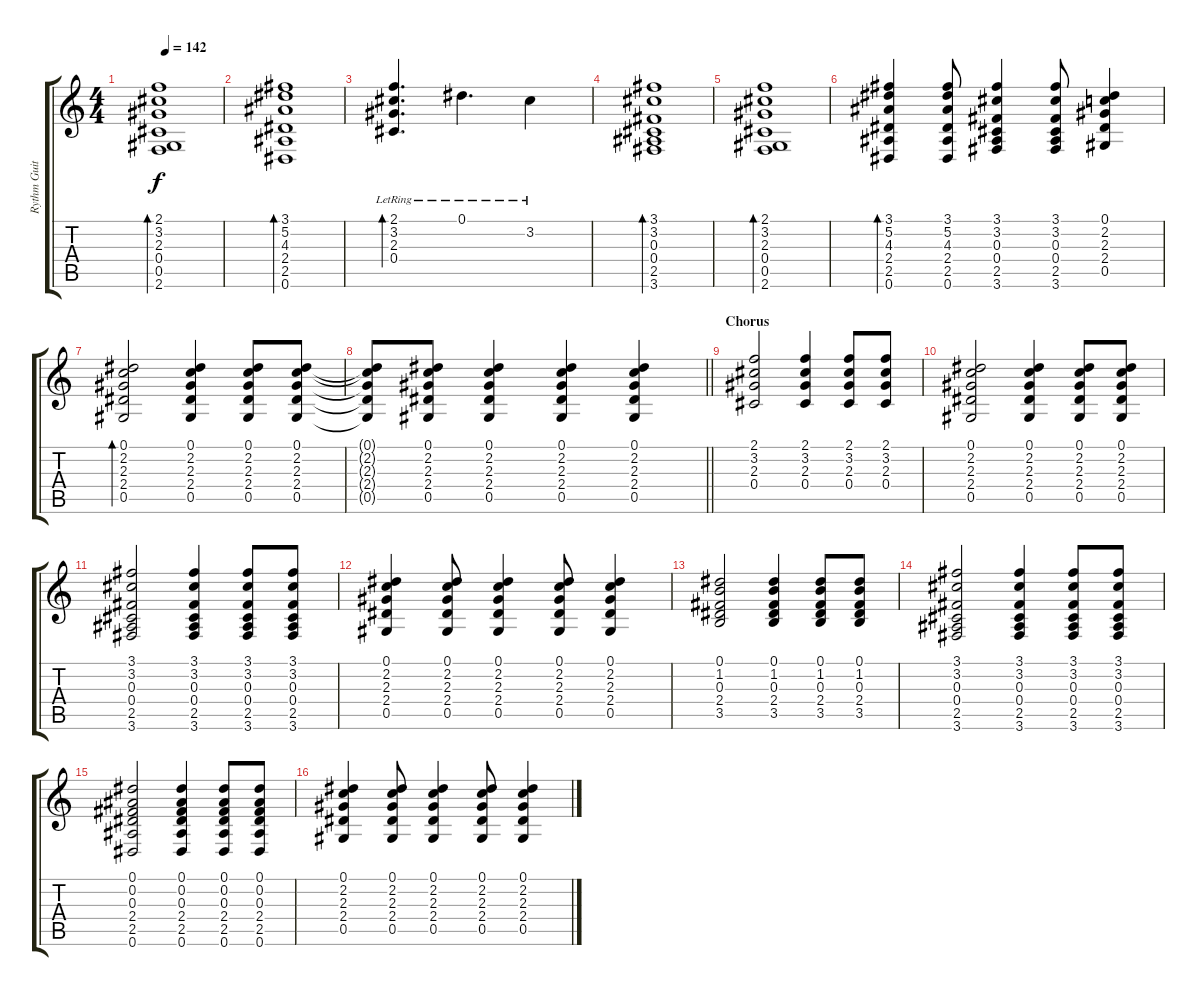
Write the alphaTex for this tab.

\track ("Rythm Guitar" "Rythm Guit") {instrument acousticguitarsteel}
\staff {score tabs}
\tuning (Eb4 Bb3 Gb3 Db3 Ab2 Eb2) {hide}
\ts (4 4)
\tempo 142
\clef g2
\ks c
(2.1 3.2 2.3 0.4 0.5 2.6).1{bd 120 dy f} |
(3.1 5.2 4.3 2.4 2.5 0.6).1{bd 120} |
(2.1{lr} 3.2{lr} 2.3{lr} 0.4{lr}).4{d bd 120} 0.1{lr}.4{d} 3.2{lr}.4 |
(3.1 3.2 0.3 0.4 2.5 3.6).1{bd 120} |
(2.1 3.2 2.3 0.4 0.5 2.6).1{bd 120} |
(3.1 5.2 4.3 2.4 2.5 0.6).4{bd 120} (3.1 5.2 4.3 2.4 2.5 0.6).8 (3.1 3.2 0.3 0.4 2.5 3.6).4 (3.1 3.2 0.3 0.4 2.5 3.6).8 (0.1 2.2 2.3 2.4 0.5).4 |
(0.1 2.2 2.3 2.4 0.5).2{bd 120} (0.1 2.2 2.3 2.4 0.5).4 (0.1 2.2 2.3 2.4 0.5).8 (0.1 2.2 2.3 2.4 0.5).8 |
\barLineRight lightlight
(0.1{t} 2.2{t} 2.3{t} 2.4{t} 0.5{t}).8 (0.1 2.2 2.3 2.4 0.5).8 (0.1 2.2 2.3 2.4 0.5).4 (0.1 2.2 2.3 2.4 0.5).4 (0.1 2.2 2.3 2.4 0.5).4 |
\section ("" "Chorus")
(2.1 3.2 2.3 0.4).2 (2.1 3.2 2.3 0.4).4 (2.1 3.2 2.3 0.4).8 (2.1 3.2 2.3 0.4).8 |
(0.1 2.2 2.3 2.4 0.5).2 (0.1 2.2 2.3 2.4 0.5).4 (0.1 2.2 2.3 2.4 0.5).8 (0.1 2.2 2.3 2.4 0.5).8 |
(3.1 3.2 0.3 0.4 2.5 3.6).2 (3.1 3.2 0.3 0.4 2.5 3.6).4 (3.1 3.2 0.3 0.4 2.5 3.6).8 (3.1 3.2 0.3 0.4 2.5 3.6).8 |
(0.1 2.2 2.3 2.4 0.5).4 (0.1 2.2 2.3 2.4 0.5).8 (0.1 2.2 2.3 2.4 0.5).4 (0.1 2.2 2.3 2.4 0.5).8 (0.1 2.2 2.3 2.4 0.5).4 |
(0.1 1.2 0.3 2.4 3.5).2 (0.1 1.2 0.3 2.4 3.5).4 (0.1 1.2 0.3 2.4 3.5).8 (0.1 1.2 0.3 2.4 3.5).8 |
(3.1 3.2 0.3 0.4 2.5 3.6).2 (3.1 3.2 0.3 0.4 2.5 3.6).4 (3.1 3.2 0.3 0.4 2.5 3.6).8 (3.1 3.2 0.3 0.4 2.5 3.6).8 |
(0.1 0.2 0.3 2.4 2.5 0.6).2 (0.1 0.2 0.3 2.4 2.5 0.6).4 (0.1 0.2 0.3 2.4 2.5 0.6).8 (0.1 0.2 0.3 2.4 2.5 0.6).8 |
(0.1 2.2 2.3 2.4 0.5).4 (0.1 2.2 2.3 2.4 0.5).8 (0.1 2.2 2.3 2.4 0.5).4 (0.1 2.2 2.3 2.4 0.5).8 (0.1 2.2 2.3 2.4 0.5).4
